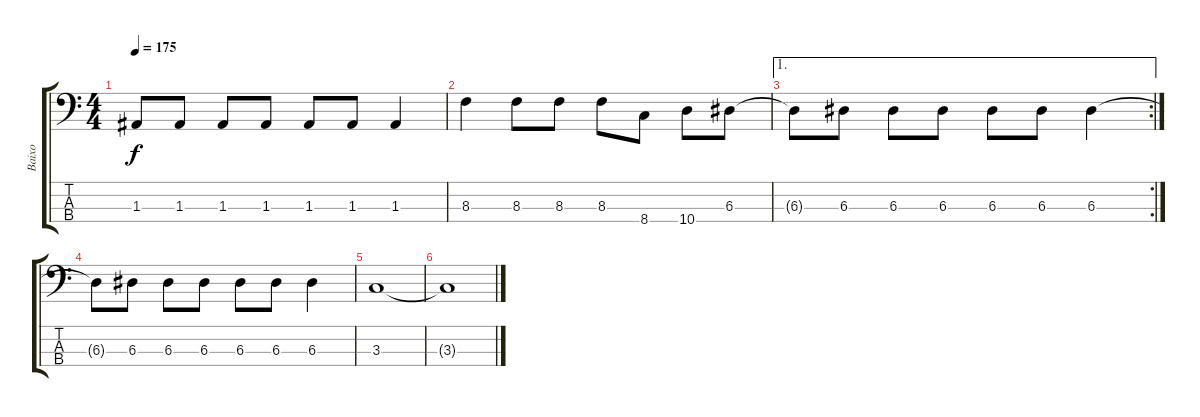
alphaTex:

\track ("Baixo" "Baixo") {instrument electricbassfinger}
\staff {score tabs}
\tuning (G2 D2 A1 E1) {hide}
\ts (4 4)
\tempo 175
\clef f4
\ks c
1.3{t}.8{dy f} 1.3.8 1.3.8 1.3.8 1.3.8 1.3.8 1.3.4 |
8.3.4 8.3.8 8.3.8 8.3.8 8.4.8 10.4.8 6.3.8 |
\ae 1
\rc 2
6.3{t}.8 6.3.8 6.3.8 6.3.8 6.3.8 6.3.8 6.3.4 |
6.3{t}.8 6.3.8 6.3.8 6.3.8 6.3.8 6.3.8 6.3.4 |
3.3.1 |
3.3{t}.1
